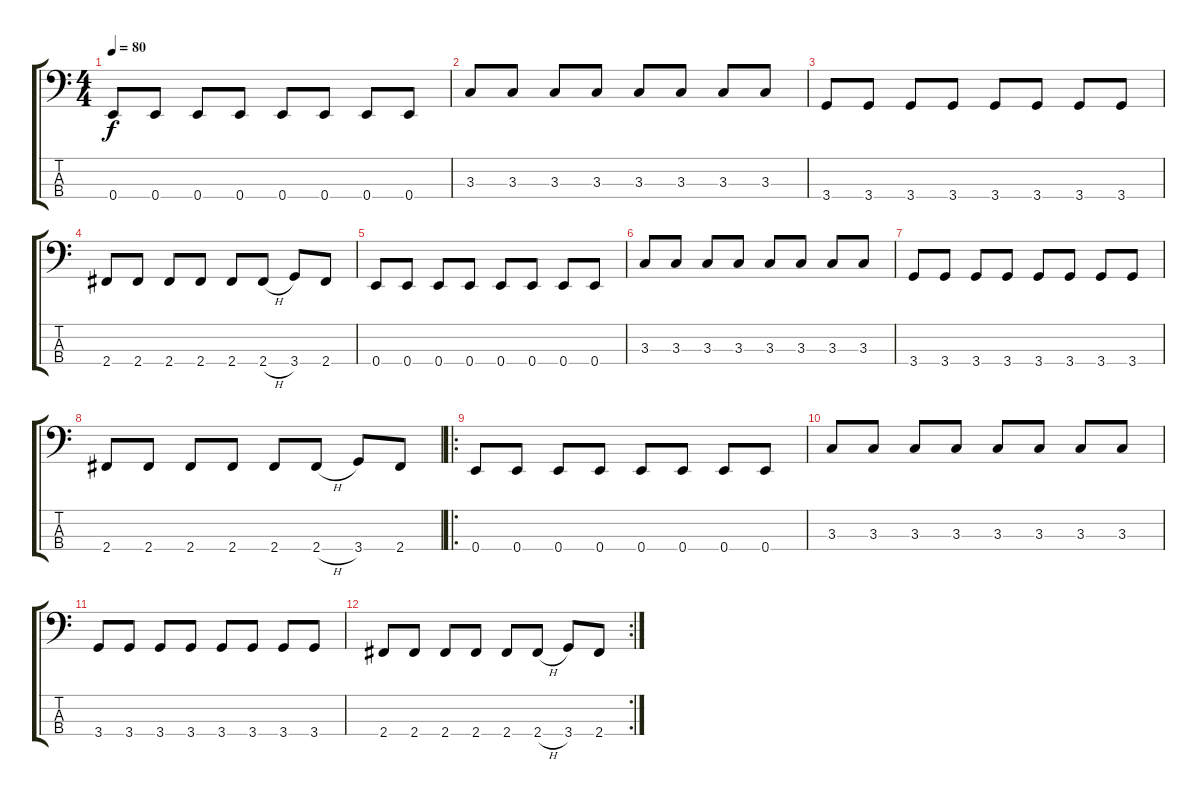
\track "" {instrument electricbasspick}
\staff {score tabs}
\tuning (G2 D2 A1 E1) {hide}
\ts (4 4)
\tempo 80
\clef f4
\ks c
0.4.8{dy f} 0.4.8 0.4.8 0.4.8 0.4.8 0.4.8 0.4.8 0.4.8 |
3.3.8 3.3.8 3.3.8 3.3.8 3.3.8 3.3.8 3.3.8 3.3.8 |
3.4.8 3.4.8 3.4.8 3.4.8 3.4.8 3.4.8 3.4.8 3.4.8 |
2.4.8 2.4.8 2.4.8 2.4.8 2.4.8 2.4{h}.8 3.4.8 2.4.8 |
0.4.8 0.4.8 0.4.8 0.4.8 0.4.8 0.4.8 0.4.8 0.4.8 |
3.3.8 3.3.8 3.3.8 3.3.8 3.3.8 3.3.8 3.3.8 3.3.8 |
3.4.8 3.4.8 3.4.8 3.4.8 3.4.8 3.4.8 3.4.8 3.4.8 |
2.4.8 2.4.8 2.4.8 2.4.8 2.4.8 2.4{h}.8 3.4.8 2.4.8 |
\ro
0.4.8 0.4.8 0.4.8 0.4.8 0.4.8 0.4.8 0.4.8 0.4.8 |
3.3.8 3.3.8 3.3.8 3.3.8 3.3.8 3.3.8 3.3.8 3.3.8 |
3.4.8 3.4.8 3.4.8 3.4.8 3.4.8 3.4.8 3.4.8 3.4.8 |
\rc 2
2.4.8 2.4.8 2.4.8 2.4.8 2.4.8 2.4{h}.8 3.4.8 2.4.8
